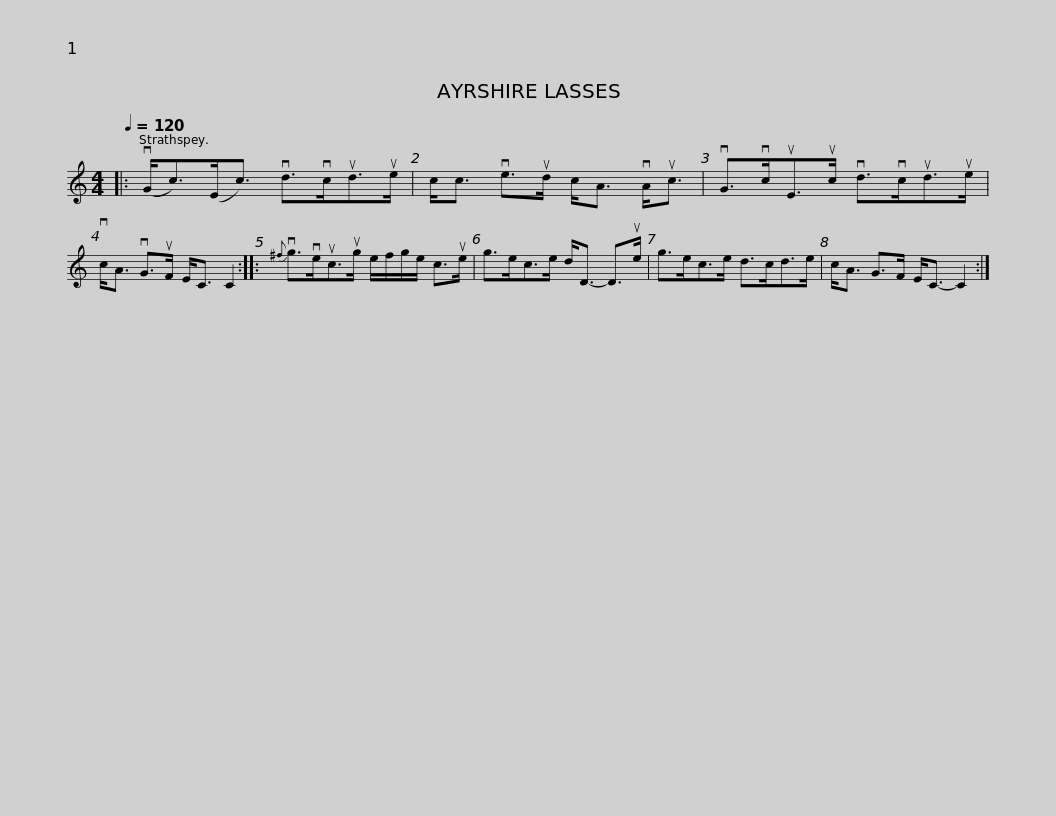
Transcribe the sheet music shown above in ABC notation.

X:1
L:1/8
Q:1/4=120
M:4/4
I:linebreak $
K:C
V:1 treble
V:1
|: (vG<c)(E<c) vd>vcud>ue | c<c ve>ud c<A vA<uc | vG>vcuE>uc vd>vcud>ue | vc<A vG>uF E<C C2 ::${^f} vg>veuc>ug e/f/g/e/ c>ue | %5
 g>ec>e d<D- D>ue | g>ec>e d>cd>e | c<A G>F E<C- C2 :| %8
